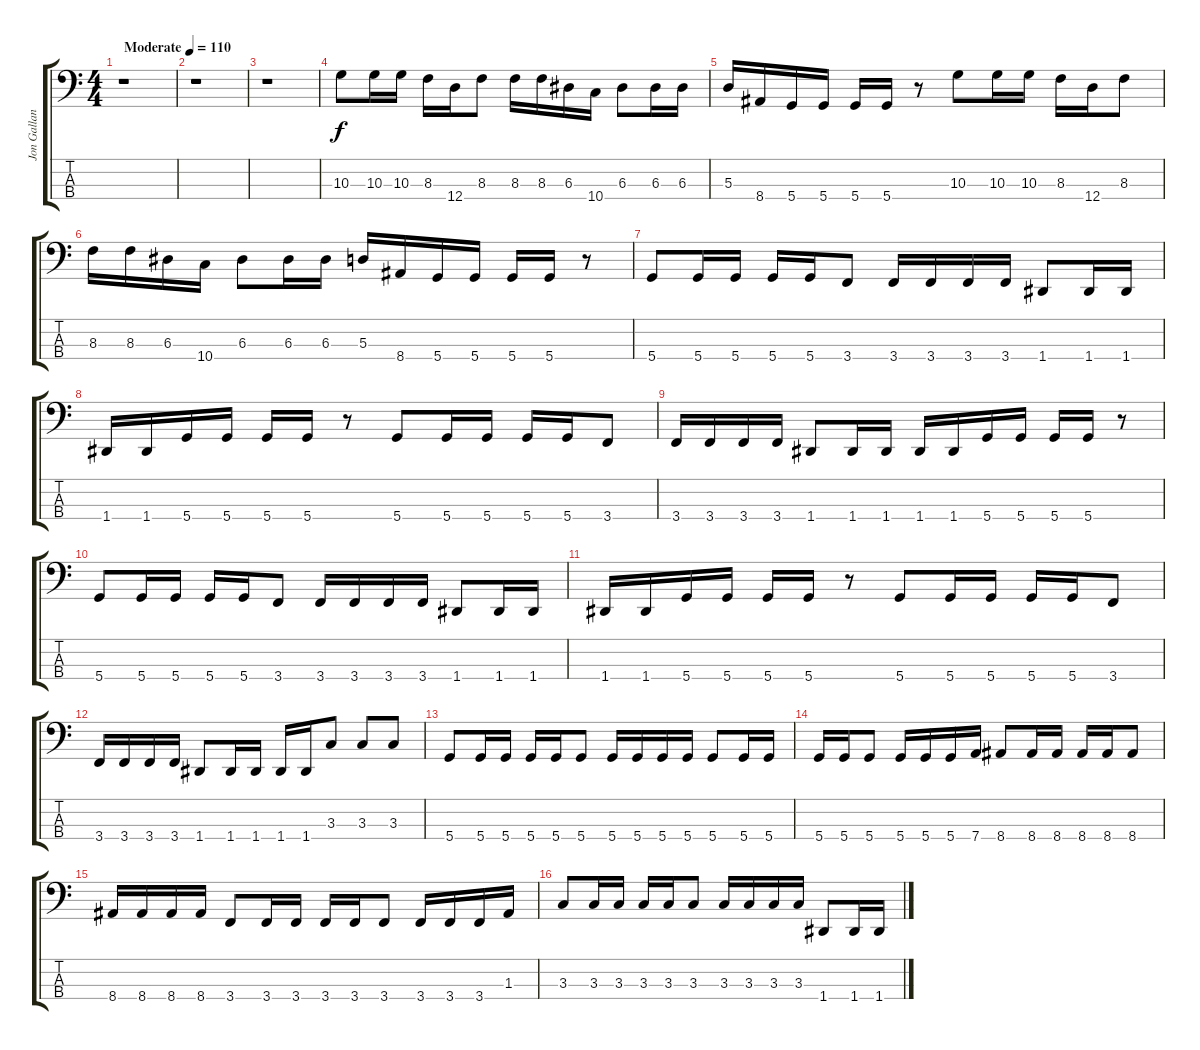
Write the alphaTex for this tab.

\track ("Jon Gallant - Bass" "Jon Gallan") {instrument electricbasspick}
\staff {score tabs}
\tuning (G2 D2 A1 D1) {hide}
\ts (4 4)
\tempo (110 "Moderate")
\clef f4
\ks c
r.1{dy f instrument electricbasspick} |
r.1 |
r.1 |
10.3.8 10.3.16 10.3.16 8.3.16 12.4.16 8.3.8 8.3.16 8.3.16 6.3.16 10.4.16 6.3.8 6.3.16 6.3.16 |
5.3.16 8.4.16 5.4.16 5.4.16 5.4.16 5.4.16 r.8 10.3.8 10.3.16 10.3.16 8.3.16 12.4.16 8.3.8 |
8.3.16 8.3.16 6.3.16 10.4.16 6.3.8 6.3.16 6.3.16 5.3.16 8.4.16 5.4.16 5.4.16 5.4.16 5.4.16 r.8 |
5.4.8 5.4.16 5.4.16 5.4.16 5.4.16 3.4.8 3.4.16 3.4.16 3.4.16 3.4.16 1.4.8 1.4.16 1.4.16 |
1.4.16 1.4.16 5.4.16 5.4.16 5.4.16 5.4.16 r.8 5.4.8 5.4.16 5.4.16 5.4.16 5.4.16 3.4.8 |
3.4.16 3.4.16 3.4.16 3.4.16 1.4.8 1.4.16 1.4.16 1.4.16 1.4.16 5.4.16 5.4.16 5.4.16 5.4.16 r.8 |
5.4.8 5.4.16 5.4.16 5.4.16 5.4.16 3.4.8 3.4.16 3.4.16 3.4.16 3.4.16 1.4.8 1.4.16 1.4.16 |
1.4.16 1.4.16 5.4.16 5.4.16 5.4.16 5.4.16 r.8 5.4.8 5.4.16 5.4.16 5.4.16 5.4.16 3.4.8 |
3.4.16 3.4.16 3.4.16 3.4.16 1.4.8 1.4.16 1.4.16 1.4.16 1.4.16 3.3.8 3.3.8 3.3.8 |
5.4.8 5.4.16 5.4.16 5.4.16 5.4.16 5.4.8 5.4.16 5.4.16 5.4.16 5.4.16 5.4.8 5.4.16 5.4.16 |
5.4.16 5.4.16 5.4.8 5.4.16 5.4.16 5.4.16 7.4.16 8.4.8 8.4.16 8.4.16 8.4.16 8.4.16 8.4.8 |
8.4.16 8.4.16 8.4.16 8.4.16 3.4.8 3.4.16 3.4.16 3.4.16 3.4.16 3.4.8 3.4.16 3.4.16 3.4.16 1.3.16 |
3.3.8 3.3.16 3.3.16 3.3.16 3.3.16 3.3.8 3.3.16 3.3.16 3.3.16 3.3.16 1.4.8 1.4.16 1.4.16
